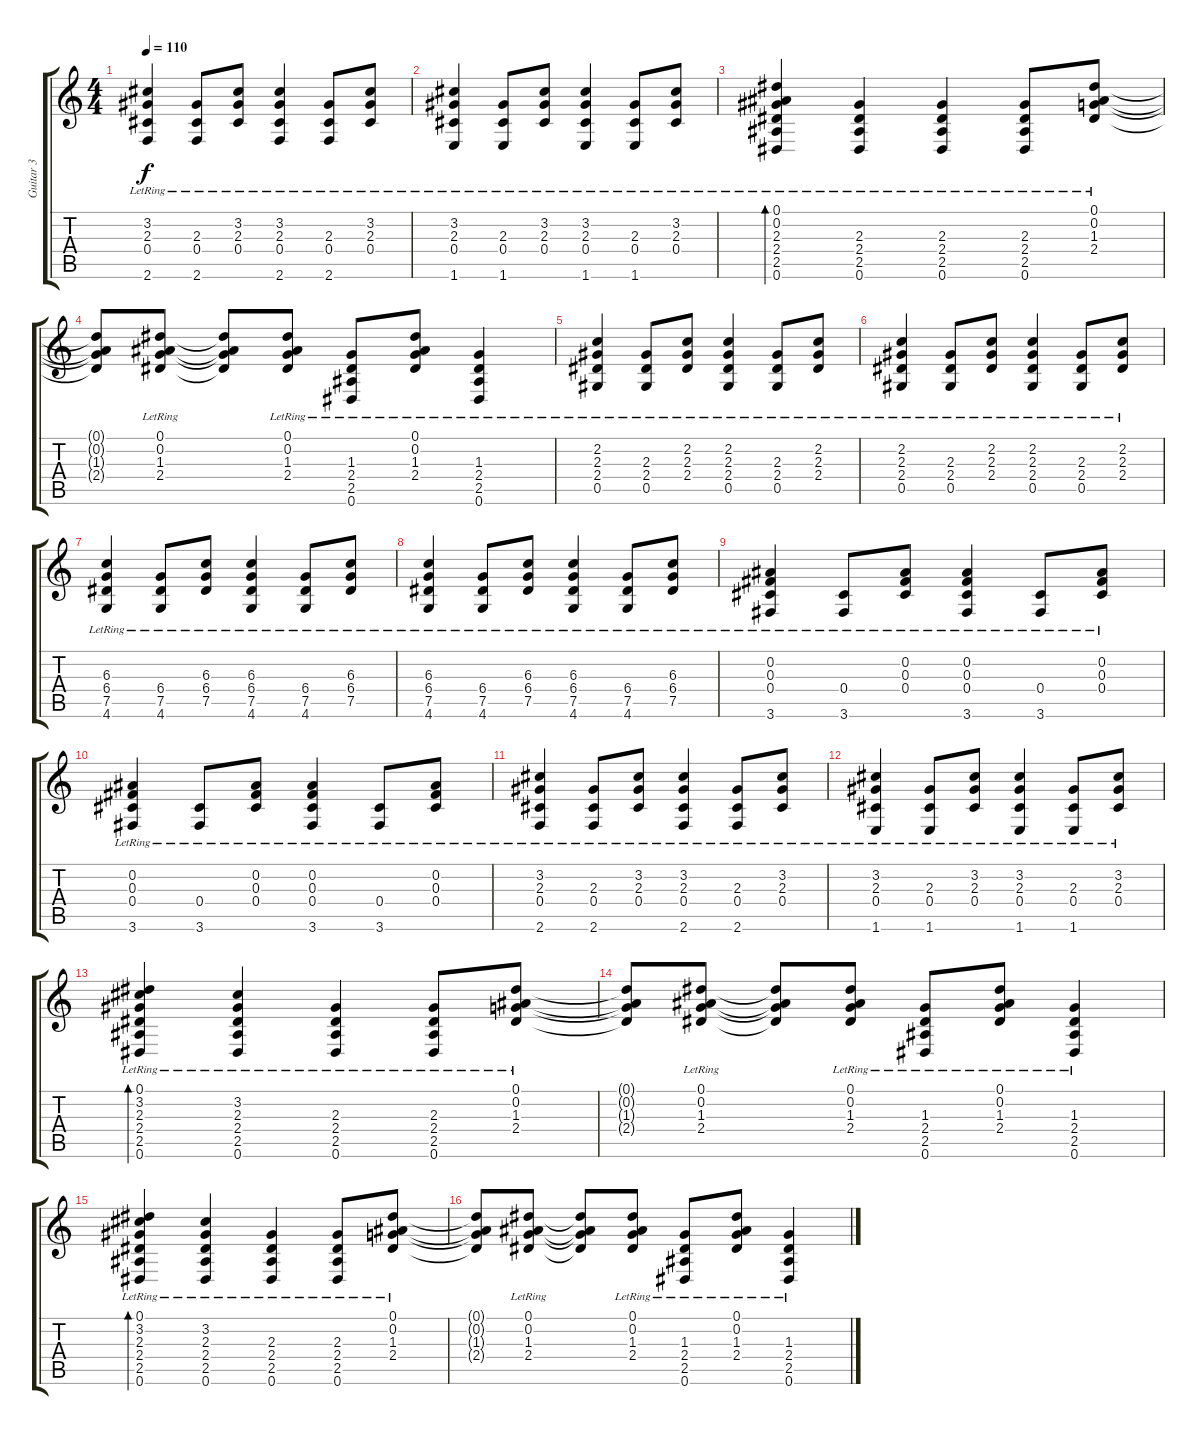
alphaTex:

\track ("Guitar 3" "Guitar 3") {instrument acousticguitarsteel}
\staff {score tabs}
\tuning (Eb4 Bb3 Gb3 Db3 Ab2 Eb2) {hide}
\ts (4 4)
\tempo 110
\clef g2
\ks c
(3.2{lr} 2.3{lr} 0.4{lr} 2.6{lr}).4{dy f} (2.3{lr} 0.4{lr} 2.6{lr}).8 (3.2{lr} 2.3{lr} 0.4{lr}).8 (3.2{lr} 2.3{lr} 0.4{lr} 2.6{lr}).4 (2.3{lr} 0.4{lr} 2.6{lr}).8 (3.2{lr} 2.3{lr} 0.4{lr}).8 |
(3.2{lr} 2.3{lr} 0.4{lr} 1.6{lr}).4 (2.3{lr} 0.4{lr} 1.6{lr}).8 (3.2{lr} 2.3{lr} 0.4{lr}).8 (3.2{lr} 2.3{lr} 0.4{lr} 1.6{lr}).4 (2.3{lr} 0.4{lr} 1.6{lr}).8 (3.2{lr} 2.3{lr} 0.4{lr}).8 |
(0.1{lr} 0.2{lr} 2.3{lr} 2.4{lr} 2.5{lr} 0.6{lr}).4{bd 30} (2.3{lr} 2.4{lr} 2.5{lr} 0.6{lr}).4 (2.3{lr} 2.4{lr} 2.5{lr} 0.6{lr}).4 (2.3{lr} 2.4{lr} 2.5{lr} 0.6{lr}).8 (0.1{lr} 0.2{lr} 1.3{lr} 2.4{lr}).8 |
(0.1{t} 0.2{t} 1.3{t} 2.4{t}).8 (0.1{lr} 0.2{lr} 1.3{lr} 2.4{lr}).8 (0.1{t} 0.2{t} 1.3{t} 2.4{t}).8 (0.1{lr} 0.2{lr} 1.3{lr} 2.4{lr}).8 (1.3{lr} 2.4{lr} 2.5{lr} 0.6{lr}).8 (0.1{lr} 0.2{lr} 1.3{lr} 2.4{lr}).8 (1.3{lr} 2.4{lr} 2.5{lr} 0.6{lr}).4 |
(2.2{lr} 2.3{lr} 2.4{lr} 0.5{lr}).4 (2.3{lr} 2.4{lr} 0.5{lr}).8 (2.2{lr} 2.3{lr} 2.4{lr}).8 (2.2{lr} 2.3{lr} 2.4{lr} 0.5{lr}).4 (2.3{lr} 2.4{lr} 0.5{lr}).8 (2.2{lr} 2.3{lr} 2.4{lr}).8 |
(2.2{lr} 2.3{lr} 2.4{lr} 0.5{lr}).4 (2.3{lr} 2.4{lr} 0.5{lr}).8 (2.2{lr} 2.3{lr} 2.4{lr}).8 (2.2{lr} 2.3{lr} 2.4{lr} 0.5{lr}).4 (2.3{lr} 2.4{lr} 0.5{lr}).8 (2.2{lr} 2.3{lr} 2.4{lr}).8 |
(6.3{lr} 6.4{lr} 7.5{lr} 4.6{lr}).4 (6.4{lr} 7.5{lr} 4.6{lr}).8 (6.3{lr} 6.4{lr} 7.5{lr}).8 (6.3{lr} 6.4{lr} 7.5{lr} 4.6{lr}).4 (6.4{lr} 7.5{lr} 4.6{lr}).8 (6.3{lr} 6.4{lr} 7.5{lr}).8 |
(6.3{lr} 6.4{lr} 7.5{lr} 4.6{lr}).4 (6.4{lr} 7.5{lr} 4.6{lr}).8 (6.3{lr} 6.4{lr} 7.5{lr}).8 (6.3{lr} 6.4{lr} 7.5{lr} 4.6{lr}).4 (6.4{lr} 7.5{lr} 4.6{lr}).8 (6.3{lr} 6.4{lr} 7.5{lr}).8 |
(0.2{lr} 0.3{lr} 0.4{lr} 3.6{lr}).4 (0.4{lr} 3.6{lr}).8 (0.2{lr} 0.3{lr} 0.4{lr}).8 (0.2{lr} 0.3{lr} 0.4{lr} 3.6{lr}).4 (0.4{lr} 3.6{lr}).8 (0.2{lr} 0.3{lr} 0.4{lr}).8 |
(0.2{lr} 0.3{lr} 0.4{lr} 3.6{lr}).4 (0.4{lr} 3.6{lr}).8 (0.2{lr} 0.3{lr} 0.4{lr}).8 (0.2{lr} 0.3{lr} 0.4{lr} 3.6{lr}).4 (0.4{lr} 3.6{lr}).8 (0.2{lr} 0.3{lr} 0.4{lr}).8 |
(3.2{lr} 2.3{lr} 0.4{lr} 2.6{lr}).4 (2.3{lr} 0.4{lr} 2.6{lr}).8 (3.2{lr} 2.3{lr} 0.4{lr}).8 (3.2{lr} 2.3{lr} 0.4{lr} 2.6{lr}).4 (2.3{lr} 0.4{lr} 2.6{lr}).8 (3.2{lr} 2.3{lr} 0.4{lr}).8 |
(3.2{lr} 2.3{lr} 0.4{lr} 1.6{lr}).4 (2.3{lr} 0.4{lr} 1.6{lr}).8 (3.2{lr} 2.3{lr} 0.4{lr}).8 (3.2{lr} 2.3{lr} 0.4{lr} 1.6{lr}).4 (2.3{lr} 0.4{lr} 1.6{lr}).8 (3.2{lr} 2.3{lr} 0.4{lr}).8 |
(0.1{lr} 3.2{lr} 2.3{lr} 2.4{lr} 2.5{lr} 0.6{lr}).4{bd 30} (3.2{lr} 2.3{lr} 2.4{lr} 2.5{lr} 0.6{lr}).4 (2.3{lr} 2.4{lr} 2.5{lr} 0.6{lr}).4 (2.3{lr} 2.4{lr} 2.5{lr} 0.6{lr}).8 (0.1{lr} 0.2{lr} 1.3{lr} 2.4{lr}).8 |
(0.1{t} 0.2{t} 1.3{t} 2.4{t}).8 (0.1{lr} 0.2{lr} 1.3{lr} 2.4{lr}).8 (0.1{t} 0.2{t} 1.3{t} 2.4{t}).8 (0.1{lr} 0.2{lr} 1.3{lr} 2.4{lr}).8 (1.3{lr} 2.4{lr} 2.5{lr} 0.6{lr}).8 (0.1{lr} 0.2{lr} 1.3{lr} 2.4{lr}).8 (1.3{lr} 2.4{lr} 2.5{lr} 0.6{lr}).4 |
(0.1{lr} 3.2{lr} 2.3{lr} 2.4{lr} 2.5{lr} 0.6{lr}).4{bd 30} (3.2{lr} 2.3{lr} 2.4{lr} 2.5{lr} 0.6{lr}).4 (2.3{lr} 2.4{lr} 2.5{lr} 0.6{lr}).4 (2.3{lr} 2.4{lr} 2.5{lr} 0.6{lr}).8 (0.1{lr} 0.2{lr} 1.3{lr} 2.4{lr}).8 |
(0.1{t} 0.2{t} 1.3{t} 2.4{t}).8 (0.1{lr} 0.2{lr} 1.3{lr} 2.4{lr}).8 (0.1{t} 0.2{t} 1.3{t} 2.4{t}).8 (0.1{lr} 0.2{lr} 1.3{lr} 2.4{lr}).8 (1.3{lr} 2.4{lr} 2.5{lr} 0.6{lr}).8 (0.1{lr} 0.2{lr} 1.3{lr} 2.4{lr}).8 (1.3{lr} 2.4{lr} 2.5{lr} 0.6{lr}).4
